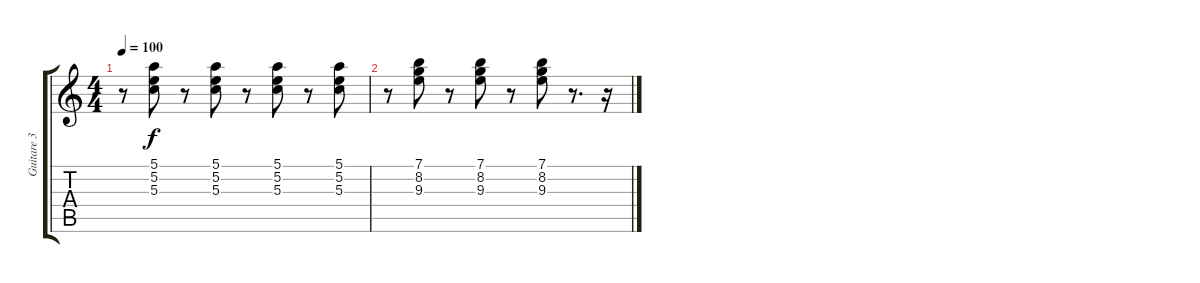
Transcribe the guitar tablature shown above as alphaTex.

\track ("Guitare 3" "Guitare 3") {instrument electricguitarclean}
\staff {score tabs}
\tuning (E4 B3 G3 D3 A2 E2) {hide}
\ts (4 4)
\tempo 100
\clef g2
\ks c
r.8{dy f} (5.1 5.2 5.3).8 r.8 (5.1 5.2 5.3).8 r.8 (5.1 5.2 5.3).8 r.8 (5.1 5.2 5.3).8 |
r.8 (7.1 8.2 9.3).8 r.8 (7.1 8.2 9.3).8 r.8 (7.1 8.2 9.3).8 r.8{d} r.16
